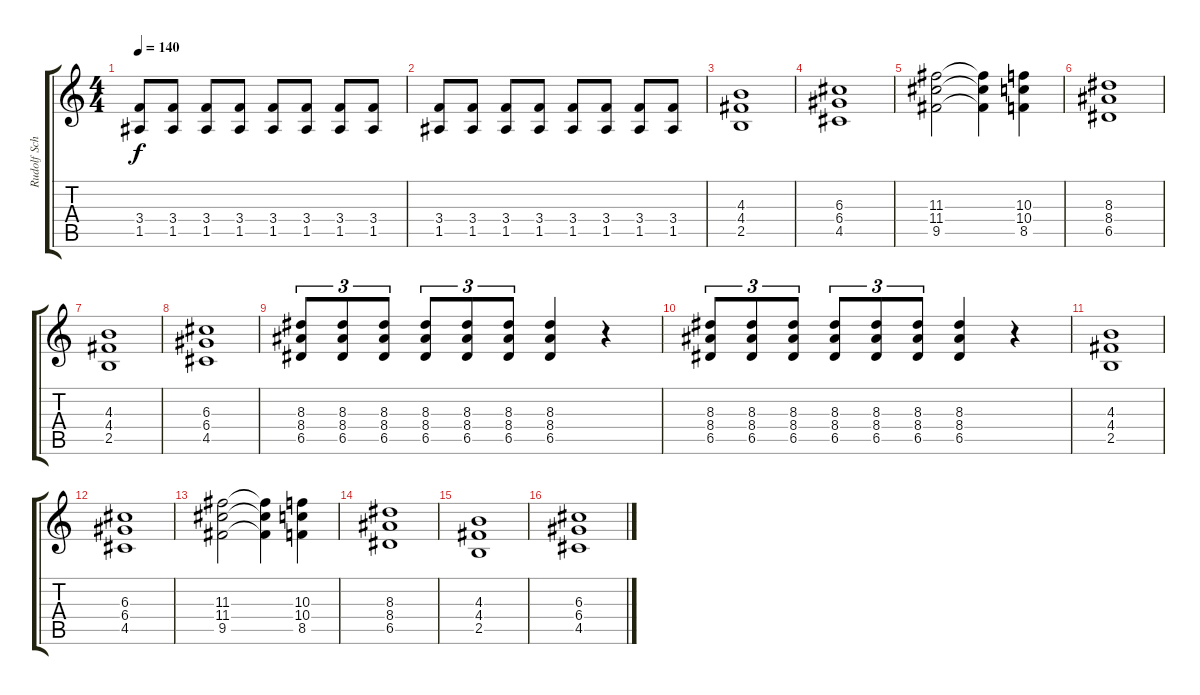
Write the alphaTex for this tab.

\track ("Rudolf Schenker" "Rudolf Sch") {instrument distortionguitar}
\staff {score tabs}
\tuning (E4 B3 G3 D3 A2 E2) {hide}
\ts (4 4)
\tempo 140
\clef g2
\ks c
(3.4 1.5).8{dy f} (3.4 1.5).8 (3.4 1.5).8 (3.4 1.5).8 (3.4 1.5).8 (3.4 1.5).8 (3.4 1.5).8 (3.4 1.5).8 |
(3.4 1.5).8 (3.4 1.5).8 (3.4 1.5).8 (3.4 1.5).8 (3.4 1.5).8 (3.4 1.5).8 (3.4 1.5).8 (3.4 1.5).8 |
(4.3 4.4 2.5).1{instrument distortionguitar} |
(6.3 6.4 4.5).1 |
(11.3 11.4 9.5).2 (11.3{t} 11.4{t} 9.5{t}).4 (10.3 10.4 8.5).4 |
(8.3 8.4 6.5).1 |
(4.3 4.4 2.5).1 |
(6.3 6.4 4.5).1 |
(8.3 8.4 6.5).8{tu (3 2)} (8.3 8.4 6.5).8{tu (3 2)} (8.3 8.4 6.5).8{tu (3 2)} (8.3 8.4 6.5).8{tu (3 2)} (8.3 8.4 6.5).8{tu (3 2)} (8.3 8.4 6.5).8{tu (3 2)} (8.3 8.4 6.5).4 r.4 |
(8.3 8.4 6.5).8{tu (3 2)} (8.3 8.4 6.5).8{tu (3 2)} (8.3 8.4 6.5).8{tu (3 2)} (8.3 8.4 6.5).8{tu (3 2)} (8.3 8.4 6.5).8{tu (3 2)} (8.3 8.4 6.5).8{tu (3 2)} (8.3 8.4 6.5).4 r.4 |
(4.3 4.4 2.5).1{instrument distortionguitar} |
(6.3 6.4 4.5).1 |
(11.3 11.4 9.5).2 (11.3{t} 11.4{t} 9.5{t}).4 (10.3 10.4 8.5).4 |
(8.3 8.4 6.5).1 |
(4.3 4.4 2.5).1 |
(6.3 6.4 4.5).1
